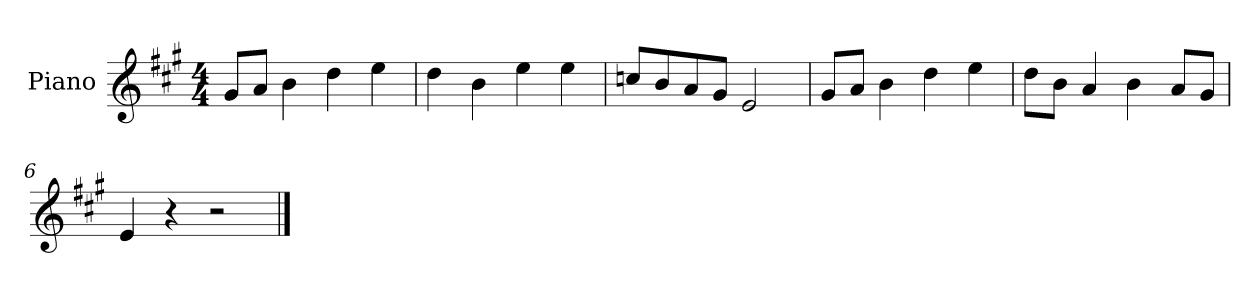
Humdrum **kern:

**kern
*part1
*staff1
*I"Piano
*I'P-no
*clefG2
*k[f#c#g#]
*M4/4
*MM90
=1
8g#/L
8a/J
4b\
4dd\
4ee\
=2
4dd\
4b\
4ee\
4ee\
=3
8ccn/L
8b/
8a/
8g#/J
2e/
=4
8g#/L
8a/J
4b\
4dd\
4ee\
=5
8dd\L
8b\J
4a/
4b\
8a/L
8g#/J
=6
4e/
4r
2r
==
*-
